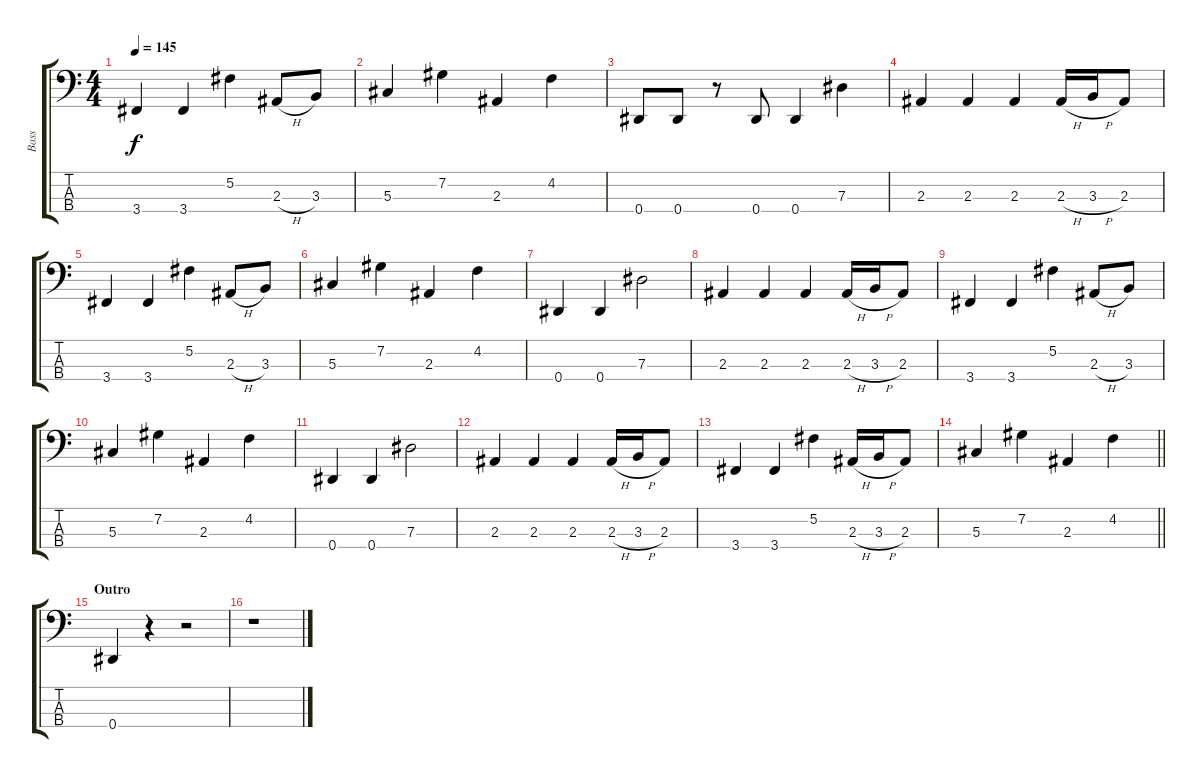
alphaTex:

\track ("Bass" "Bass") {instrument electricbasspick}
\staff {score tabs}
\tuning (Gb2 Db2 Ab1 Eb1) {hide}
\ts (4 4)
\tempo 145
\clef f4
\ks c
3.4.4{dy f} 3.4.4 5.2.4 2.3{h}.8 3.3.8 |
5.3.4 7.2.4 2.3.4 4.2.4 |
0.4.8 0.4.8 r.8 0.4.8 0.4.4 7.3.4 |
2.3.4 2.3.4 2.3.4 2.3{h}.16 3.3{h}.16 2.3.8 |
3.4.4 3.4.4 5.2.4 2.3{h}.8 3.3.8 |
5.3.4 7.2.4 2.3.4 4.2.4 |
0.4.4 0.4.4 7.3.2 |
2.3.4 2.3.4 2.3.4 2.3{h}.16 3.3{h}.16 2.3.8 |
3.4.4 3.4.4 5.2.4 2.3{h}.8 3.3.8 |
5.3.4 7.2.4 2.3.4 4.2.4 |
0.4.4 0.4.4 7.3.2 |
2.3.4 2.3.4 2.3.4 2.3{h}.16 3.3{h}.16 2.3.8 |
3.4.4 3.4.4 5.2.4 2.3{h}.16 3.3{h}.16 2.3.8 |
\barLineRight lightlight
5.3.4 7.2.4 2.3.4 4.2.4 |
\section ("" "Outro")
0.4.4 r.4 r.2 |
r.1
